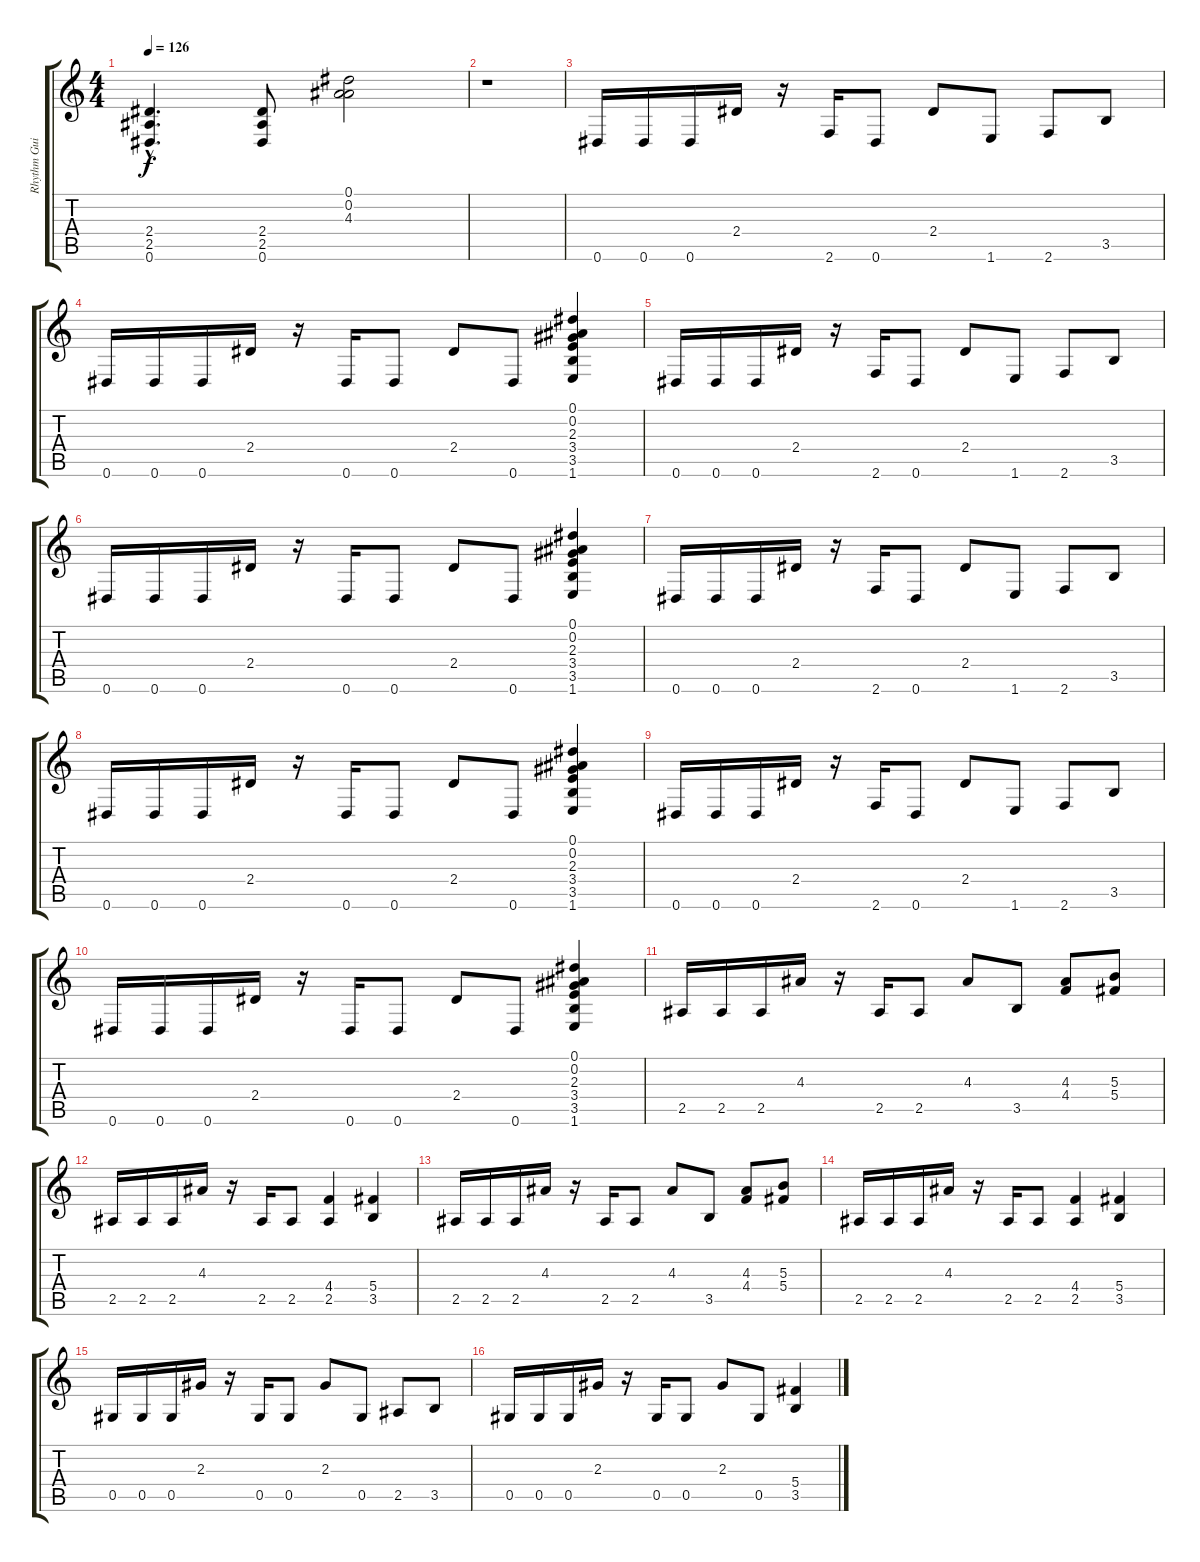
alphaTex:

\track ("Rhythm Guitar" "Rhythm Gui") {instrument distortionguitar}
\staff {score tabs}
\tuning (Eb4 Bb3 Gb3 Db3 Ab2 Eb2) {hide}
\ts (4 4)
\tempo 126
\clef g2
\ks c
(2.4{hac} 2.5{hac} 0.6{hac}).4{d dy f} (2.4 2.5 0.6).8 (0.1 0.2 4.3).2 |
r.1 |
0.6.16 0.6.16 0.6.16 2.4.16 r.16 2.6.16 0.6.8 2.4.8 1.6.8 2.6.8 3.5.8 |
0.6.16 0.6.16 0.6.16 2.4.16 r.16 0.6.16 0.6.8 2.4.8 0.6.8 (0.1 0.2 2.3 3.4 3.5 1.6).4 |
0.6.16 0.6.16 0.6.16 2.4.16 r.16 2.6.16 0.6.8 2.4.8 1.6.8 2.6.8 3.5.8 |
0.6.16 0.6.16 0.6.16 2.4.16 r.16 0.6.16 0.6.8 2.4.8 0.6.8 (0.1 0.2 2.3 3.4 3.5 1.6).4 |
0.6.16 0.6.16 0.6.16 2.4.16 r.16 2.6.16 0.6.8 2.4.8 1.6.8 2.6.8 3.5.8 |
0.6.16 0.6.16 0.6.16 2.4.16 r.16 0.6.16 0.6.8 2.4.8 0.6.8 (0.1 0.2 2.3 3.4 3.5 1.6).4 |
0.6.16 0.6.16 0.6.16 2.4.16 r.16 2.6.16 0.6.8 2.4.8 1.6.8 2.6.8 3.5.8 |
0.6.16 0.6.16 0.6.16 2.4.16 r.16 0.6.16 0.6.8 2.4.8 0.6.8 (0.1 0.2 2.3 3.4 3.5 1.6).4 |
2.5.16 2.5.16 2.5.16 4.3.16 r.16 2.5.16 2.5.8 4.3.8 3.5.8 (4.3 4.4).8 (5.3 5.4).8 |
2.5.16 2.5.16 2.5.16 4.3.16 r.16 2.5.16 2.5.8 (4.4 2.5).4 (5.4 3.5).4 |
2.5.16 2.5.16 2.5.16 4.3.16 r.16 2.5.16 2.5.8 4.3.8 3.5.8 (4.3 4.4).8 (5.3 5.4).8 |
2.5.16 2.5.16 2.5.16 4.3.16 r.16 2.5.16 2.5.8 (4.4 2.5).4 (5.4 3.5).4 |
0.5.16 0.5.16 0.5.16 2.3.16 r.16 0.5.16 0.5.8 2.3.8 0.5.8 2.5.8 3.5.8 |
0.5.16 0.5.16 0.5.16 2.3.16 r.16 0.5.16 0.5.8 2.3.8 0.5.8 (5.4 3.5).4
